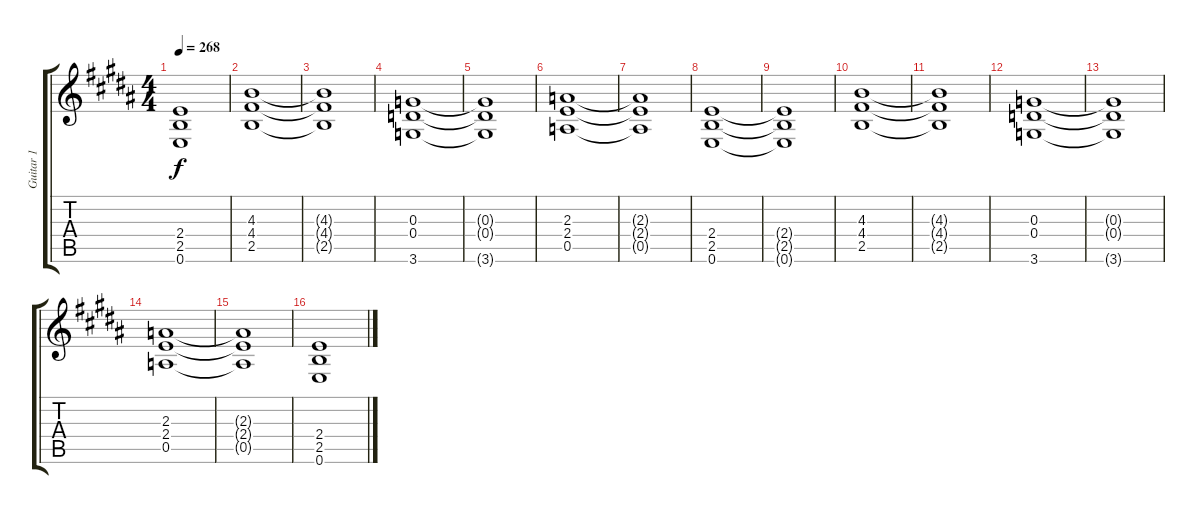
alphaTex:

\track ("Guitar 1" "Guitar 1") {instrument distortionguitar}
\staff {score tabs}
\tuning (E4 B3 G3 D3 A2 E2) {hide}
\ts (4 4)
\tempo 268
\clef g2
\ks b
(2.4{t} 2.5{t} 0.6{t}).1{dy f} |
(4.3 4.4 2.5).1 |
(4.3{t} 4.4{t} 2.5{t}).1 |
(0.3 0.4 3.6).1 |
(0.3{t} 0.4{t} 3.6{t}).1 |
(2.3 2.4 0.5).1 |
(2.3{t} 2.4{t} 0.5{t}).1 |
(2.4 2.5 0.6).1 |
(2.4{t} 2.5{t} 0.6{t}).1 |
(4.3 4.4 2.5).1 |
(4.3{t} 4.4{t} 2.5{t}).1 |
(0.3 0.4 3.6).1 |
(0.3{t} 0.4{t} 3.6{t}).1 |
(2.3 2.4 0.5).1 |
(2.3{t} 2.4{t} 0.5{t}).1 |
(2.4 2.5 0.6).1
